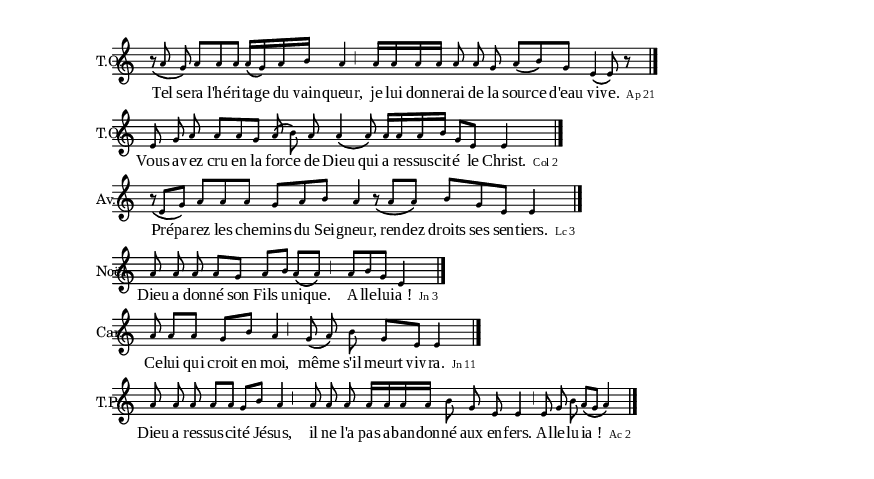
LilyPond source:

\version "2.10.0"
\include "definitions.ly"
%\markup { Psaume 15}


\relative a' { 
	\new Staff {
		\cadenzaOn
		\set Staff.instrumentName = \markup{ \center-align { T.O. } }
		\times 2/3 { r8_\( a g\) }
		\times 2/3 { a[ a a] }
		a16[\( g\) a b]
		a4
		\cesure \pespace
		a16[ a a a]
		\times 2/3 { a8 a g }
		\times 2/3 { a[\( b\) g] }
		e4\( e8\) r
		\endBar
	}

	\addlyrics {
		Tel se -- ra l'hé -- ri -- ta -- ge du vain -- queur, je lui don -- ne -- rai de la sour -- ce d'eau vi -- ve.
		\markup { \citation #"Ap 21" } 
	}
}
\relative a' { 
	\new Staff {
		\cadenzaOn
		\set Staff.instrumentName = \markup{ \center-align { T.O. } }
		\times 2/3 { e8 g a }
		\times 2/3 { a[ a g] }
		\times 2/3 { a\( b\) a }
		\times 2/3 { a4\( a8\) }
		a16[ a a b]
		g8[ e]
		e4
		\endBar
	}

	\addlyrics {
		Vous a -- vez cru en la for -- ce de Dieu qui a re -- ssus -- cit -- "é " le Christ.
		\markup { \citation #"Col 2" } 
	}
}

\relative a' { 
	\new Staff {
		\cadenzaOn
		\set Staff.instrumentName = \markup{ \center-align { Av. } }
		\times 2/3 { r8_\( e[ g]\) } \times 2/3 { a[ a a] } \times 2/3 { g[ a b] } a4 
\times 2/3 { r8_\( a[ a]\) } \times 2/3 { b[ g e] } e4 		
\endBar
	}

	\addlyrics {
		Pré -- pa -- rez les che -- mins du Sei -- gneur, ren -- dez droits ses sen -- tiers.
		\markup { \citation #"Lc 3" } 
	}
}
\relative a' { 
	\new Staff {
		\cadenzaOn
		\set Staff.instrumentName = \markup{ \center-align { Noël } }
		\times 2/3 { a8 a a }
		a[ g]
		a[ b] a[\( a\)] \cesure \pespace
\times 2/3 {a8[ b g]} e4 		
		\endBar
	}

	\addlyrics {
		Dieu a don -- né son Fils u -- ni -- que. " A" -- lle -- lu -- "ia !"
		\markup { \citation #"Jn 3" } 
	}
}





\relative a' { 
	\new Staff {
		\cadenzaOn
		\set Staff.instrumentName = \markup{ \center-align { Car. } }
		a8
		a[ a]
		g[ b]
		a4
		\cesure \pespace
		\times 2/3 { g8\( a\) b }
		g[ e]
		e4
		\endBar
	}

	\addlyrics {
		Ce -- lui qui croit en moi, mê -- me s'il meurt viv -- ra.
		\markup { \citation #"Jn 11" } 
	}
}

\relative a' { 
	\new Staff {
		\cadenzaOn
		\set Staff.instrumentName = \markup{ \center-align { T.P. } }
		\times 2/3 { a8 a a }
		a[ a]
		g[ b]
		a4
		\cesure \pespace
		\times 2/3 { a8 a a }
		a16[ a a a]
		\times 2/3 { b8 g e }
		e4
		\cesureall
		\times 2/3 { e8 g b }
		a[\( g]
		a4\)
		\endBar
	}

	\addlyrics {
		Dieu a res -- sus -- ci -- té Jé -- sus, il ne l'a pas a -- ban -- don -- né aux en -- fers. Al -- le -- lu -- "ia !" _ _
		\markup { \citation #"Ac 2" } 
	}
}

